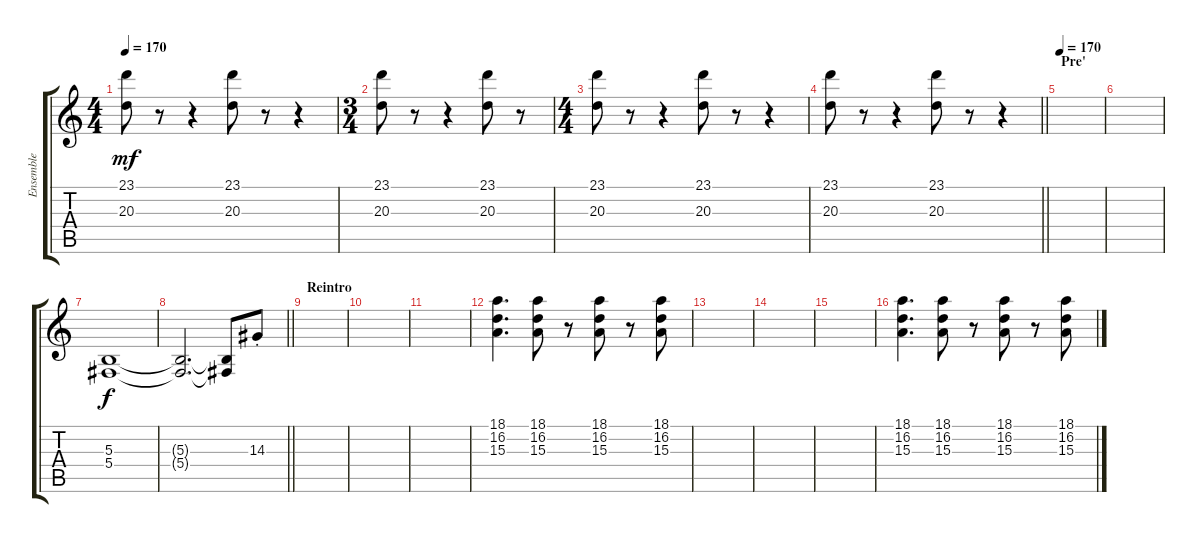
\track ("Ensemble" "Ensemble") {instrument stringensemble1}
\staff {score tabs}
\tuning (Eb4 Bb3 Gb3 Db3 Ab2 Db2) {hide}
\ts (4 4)
\tempo 170
\clef g2
\ks c
(23.1 20.3).8{dy mf} r.8 r.4 (23.1 20.3).8 r.8 r.4 |
\ts (3 4)
(23.1 20.3).8 r.8 r.4 (23.1 20.3).8 r.8 |
\ts (4 4)
(23.1 20.3).8 r.8 r.4 (23.1 20.3).8 r.8 r.4 |
\barLineRight lightlight
(23.1 20.3).8 r.8 r.4 (23.1 20.3).8 r.8 r.4 |
\section ("" "Pre'")
\tempo 170
|
|
(5.3 5.4).1{dy f volume 8} |
\barLineRight lightlight
(5.3{t} 5.4{t}).2{d} (5.3{t} 5.4{t}).8 14.3{st}.8 |
\section ("" "Reintro")
|
|
|
(18.1 16.2 15.3).4{d} (18.1 16.2 15.3).8 r.8 (18.1 16.2 15.3).8 r.8 (18.1 16.2 15.3).8 |
|
|
|
(18.1 16.2 15.3).4{d} (18.1 16.2 15.3).8 r.8 (18.1 16.2 15.3).8 r.8 (18.1 16.2 15.3).8
